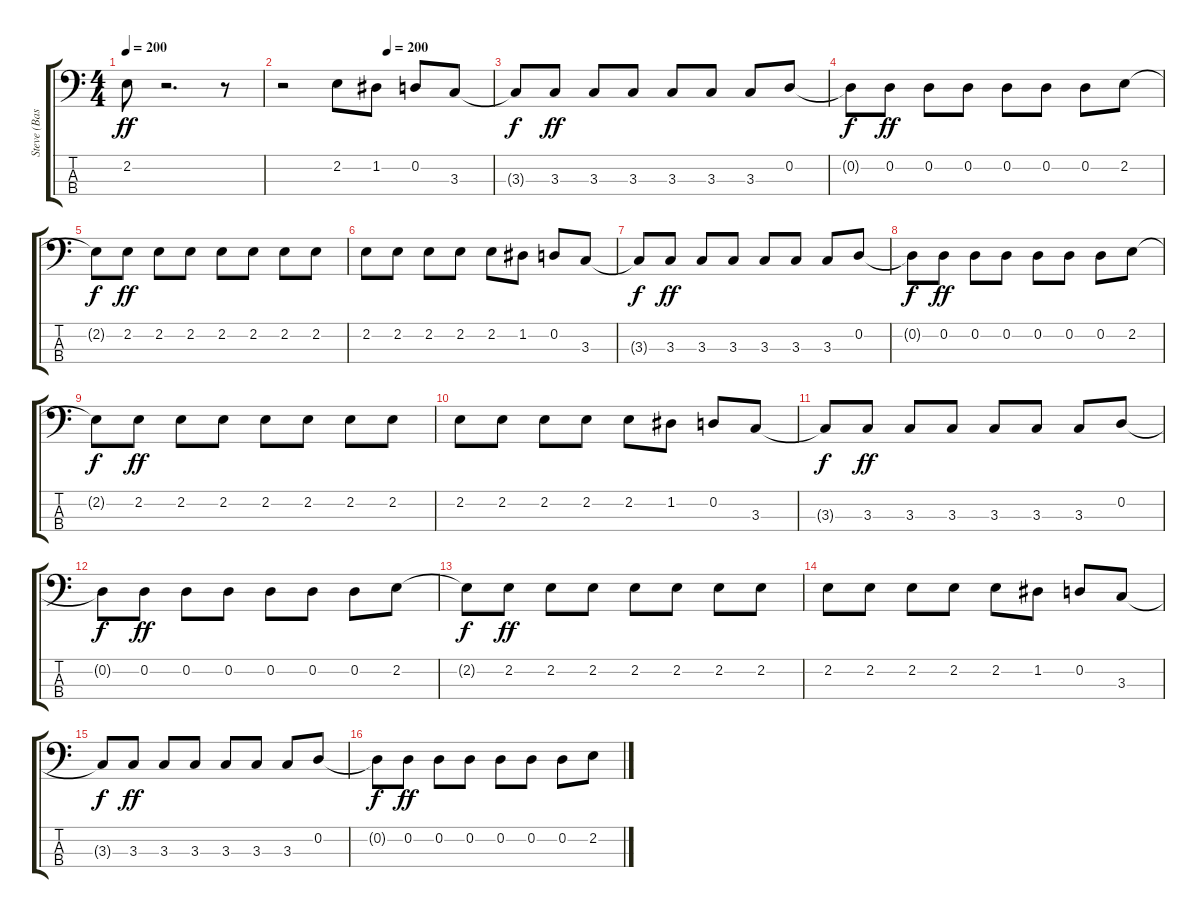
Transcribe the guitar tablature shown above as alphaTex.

\track ("Steve (Bass)" "Steve (Bas") {instrument electricbassfinger}
\staff {score tabs}
\tuning (G2 D2 A1 E1) {hide}
\ts (4 4)
\tempo 200
\clef f4
\ks c
2.2.8{dy ff} r.2{d} r.8 |
\tempo (200 0.5)
r.2 2.2.8 1.2.8 0.2.8 3.3.8 |
3.3{t}.8{dy f} 3.3.8{dy ff} 3.3.8 3.3.8 3.3.8 3.3.8 3.3.8 0.2.8 |
0.2{t}.8{dy f} 0.2.8{dy ff} 0.2.8 0.2.8 0.2.8 0.2.8 0.2.8 2.2.8 |
2.2{t}.8{dy f} 2.2.8{dy ff} 2.2.8 2.2.8 2.2.8 2.2.8 2.2.8 2.2.8 |
2.2.8 2.2.8 2.2.8 2.2.8 2.2.8 1.2.8 0.2.8 3.3.8 |
3.3{t}.8{dy f} 3.3.8{dy ff} 3.3.8 3.3.8 3.3.8 3.3.8 3.3.8 0.2.8 |
0.2{t}.8{dy f} 0.2.8{dy ff} 0.2.8 0.2.8 0.2.8 0.2.8 0.2.8 2.2.8 |
2.2{t}.8{dy f} 2.2.8{dy ff} 2.2.8 2.2.8 2.2.8 2.2.8 2.2.8 2.2.8 |
2.2.8 2.2.8 2.2.8 2.2.8 2.2.8 1.2.8 0.2.8 3.3.8 |
3.3{t}.8{dy f} 3.3.8{dy ff} 3.3.8 3.3.8 3.3.8 3.3.8 3.3.8 0.2.8 |
0.2{t}.8{dy f} 0.2.8{dy ff} 0.2.8 0.2.8 0.2.8 0.2.8 0.2.8 2.2.8 |
2.2{t}.8{dy f} 2.2.8{dy ff} 2.2.8 2.2.8 2.2.8 2.2.8 2.2.8 2.2.8 |
2.2.8 2.2.8 2.2.8 2.2.8 2.2.8 1.2.8 0.2.8 3.3.8 |
3.3{t}.8{dy f} 3.3.8{dy ff} 3.3.8 3.3.8 3.3.8 3.3.8 3.3.8 0.2.8 |
0.2{t}.8{dy f} 0.2.8{dy ff} 0.2.8 0.2.8 0.2.8 0.2.8 0.2.8 2.2.8
